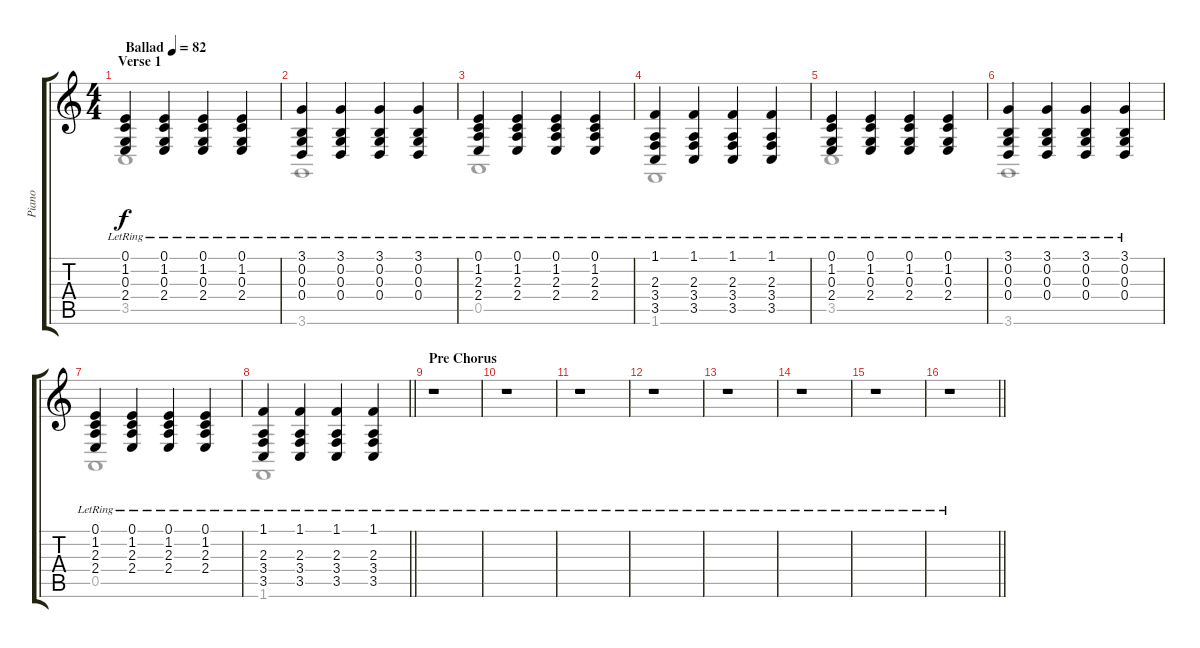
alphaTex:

\track ("Piano" "Piano") {instrument acousticgrandpiano}
\staff {score tabs}
\tuning (E4 B3 G3 D3 A2 E2) {hide}
\voice
\ts (4 4)
\section ("" "Verse 1")
\tempo (82 "Ballad")
\clef g2
\ks c
(0.1{lr} 1.2{lr} 0.3{lr} 2.4{lr}).4{dy f instrument acousticgrandpiano} (0.1{lr} 1.2{lr} 0.3{lr} 2.4{lr}).4 (0.1{lr} 1.2{lr} 0.3{lr} 2.4{lr}).4 (0.1{lr} 1.2{lr} 0.3{lr} 2.4{lr}).4 |
(3.1{lr} 0.2 0.3{lr} 0.4{lr}).4 (3.1{lr} 0.2 0.3{lr} 0.4{lr}).4 (3.1{lr} 0.2 0.3{lr} 0.4{lr}).4 (3.1{lr} 0.2 0.3{lr} 0.4{lr}).4 |
(0.1{lr} 1.2{lr} 2.3{lr} 2.4{lr}).4 (0.1{lr} 1.2{lr} 2.3{lr} 2.4{lr}).4 (0.1{lr} 1.2{lr} 2.3{lr} 2.4{lr}).4 (0.1{lr} 1.2{lr} 2.3{lr} 2.4{lr}).4 |
(1.1{lr} 2.3{lr} 3.4{lr} 3.5{lr}).4 (1.1{lr} 2.3{lr} 3.4{lr} 3.5{lr}).4 (1.1{lr} 2.3{lr} 3.4{lr} 3.5{lr}).4 (1.1{lr} 2.3{lr} 3.4{lr} 3.5{lr}).4 |
(0.1{lr} 1.2{lr} 0.3{lr} 2.4{lr}).4 (0.1{lr} 1.2{lr} 0.3{lr} 2.4{lr}).4 (0.1{lr} 1.2{lr} 0.3{lr} 2.4{lr}).4 (0.1{lr} 1.2{lr} 0.3{lr} 2.4{lr}).4 |
(3.1{lr} 0.2 0.3{lr} 0.4{lr}).4 (3.1{lr} 0.2 0.3{lr} 0.4{lr}).4 (3.1{lr} 0.2 0.3{lr} 0.4{lr}).4 (3.1{lr} 0.2 0.3{lr} 0.4{lr}).4 |
(0.1{lr} 1.2{lr} 2.3{lr} 2.4{lr}).4 (0.1{lr} 1.2{lr} 2.3{lr} 2.4{lr}).4 (0.1{lr} 1.2{lr} 2.3{lr} 2.4{lr}).4 (0.1{lr} 1.2{lr} 2.3{lr} 2.4{lr}).4 |
\barLineRight lightlight
(1.1{lr} 2.3{lr} 3.4{lr} 3.5{lr}).4 (1.1{lr} 2.3{lr} 3.4{lr} 3.5{lr}).4 (1.1{lr} 2.3{lr} 3.4{lr} 3.5{lr}).4 (1.1{lr} 2.3{lr} 3.4{lr} 3.5{lr}).4 |
\section ("" "Pre Chorus")
r.1 |
r.1 |
r.1 |
r.1 |
r.1 |
r.1 |
r.1 |
\barLineRight lightlight
r.1
\voice
\clef g2
\ottava regular
\simile none
\ks c
3.5.1{dy f} |
3.6.1 |
0.5.1 |
1.6.1 |
3.5.1 |
3.6.1 |
0.5.1 |
\barLineRight lightlight
1.6.1 |
|
|
|
|
|
|
|
\barLineRight lightlight
